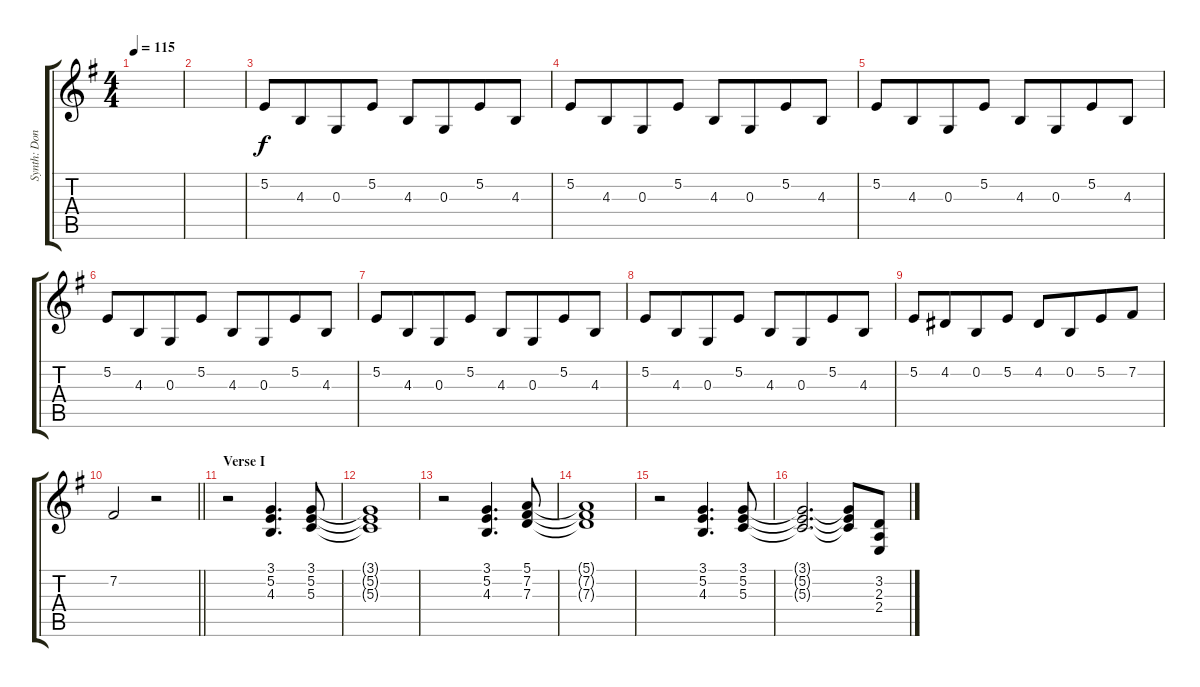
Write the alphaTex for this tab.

\track ("Synth: Don" "Synth: Don") {instrument synthstrings1}
\staff {score tabs}
\tuning (E4 B3 G3 D3 A2 E2) {hide}
\ts (4 4)
\tempo 115
\clef g2
\ks g
|
|
5.2.8 4.3.8{beam merge} 0.3.8 5.2.8 4.3.8 0.3.8{beam merge} 5.2.8 4.3.8 |
5.2.8 4.3.8{beam merge} 0.3.8 5.2.8 4.3.8 0.3.8{beam merge} 5.2.8 4.3.8 |
5.2.8 4.3.8{beam merge} 0.3.8 5.2.8 4.3.8 0.3.8{beam merge} 5.2.8 4.3.8 |
5.2.8 4.3.8{beam merge} 0.3.8 5.2.8 4.3.8 0.3.8{beam merge} 5.2.8 4.3.8 |
5.2.8 4.3.8{beam merge} 0.3.8 5.2.8 4.3.8 0.3.8{beam merge} 5.2.8 4.3.8 |
5.2.8 4.3.8{beam merge} 0.3.8 5.2.8 4.3.8 0.3.8{beam merge} 5.2.8 4.3.8 |
5.2.8 4.2.8{beam merge} 0.2.8 5.2.8 4.2.8 0.2.8{beam merge} 5.2.8 7.2.8 |
\barLineRight lightlight
7.2.2 r.2 |
\section ("" "Verse I")
r.2 (3.1 5.2 4.3).4{d} (3.1 5.2 5.3).8 |
(3.1{t} 5.2{t} 5.3{t}).1 |
r.2 (3.1 5.2 4.3).4{d} (5.1 7.2 7.3).8 |
(5.1{t} 7.2{t} 7.3{t}).1 |
r.2 (3.1 5.2 4.3).4{d} (3.1 5.2 5.3).8 |
(3.1{t} 5.2{t} 5.3{t}).2{d} (3.1{t} 5.2{t} 5.3{t}).8 (3.2 2.3 2.4).8
